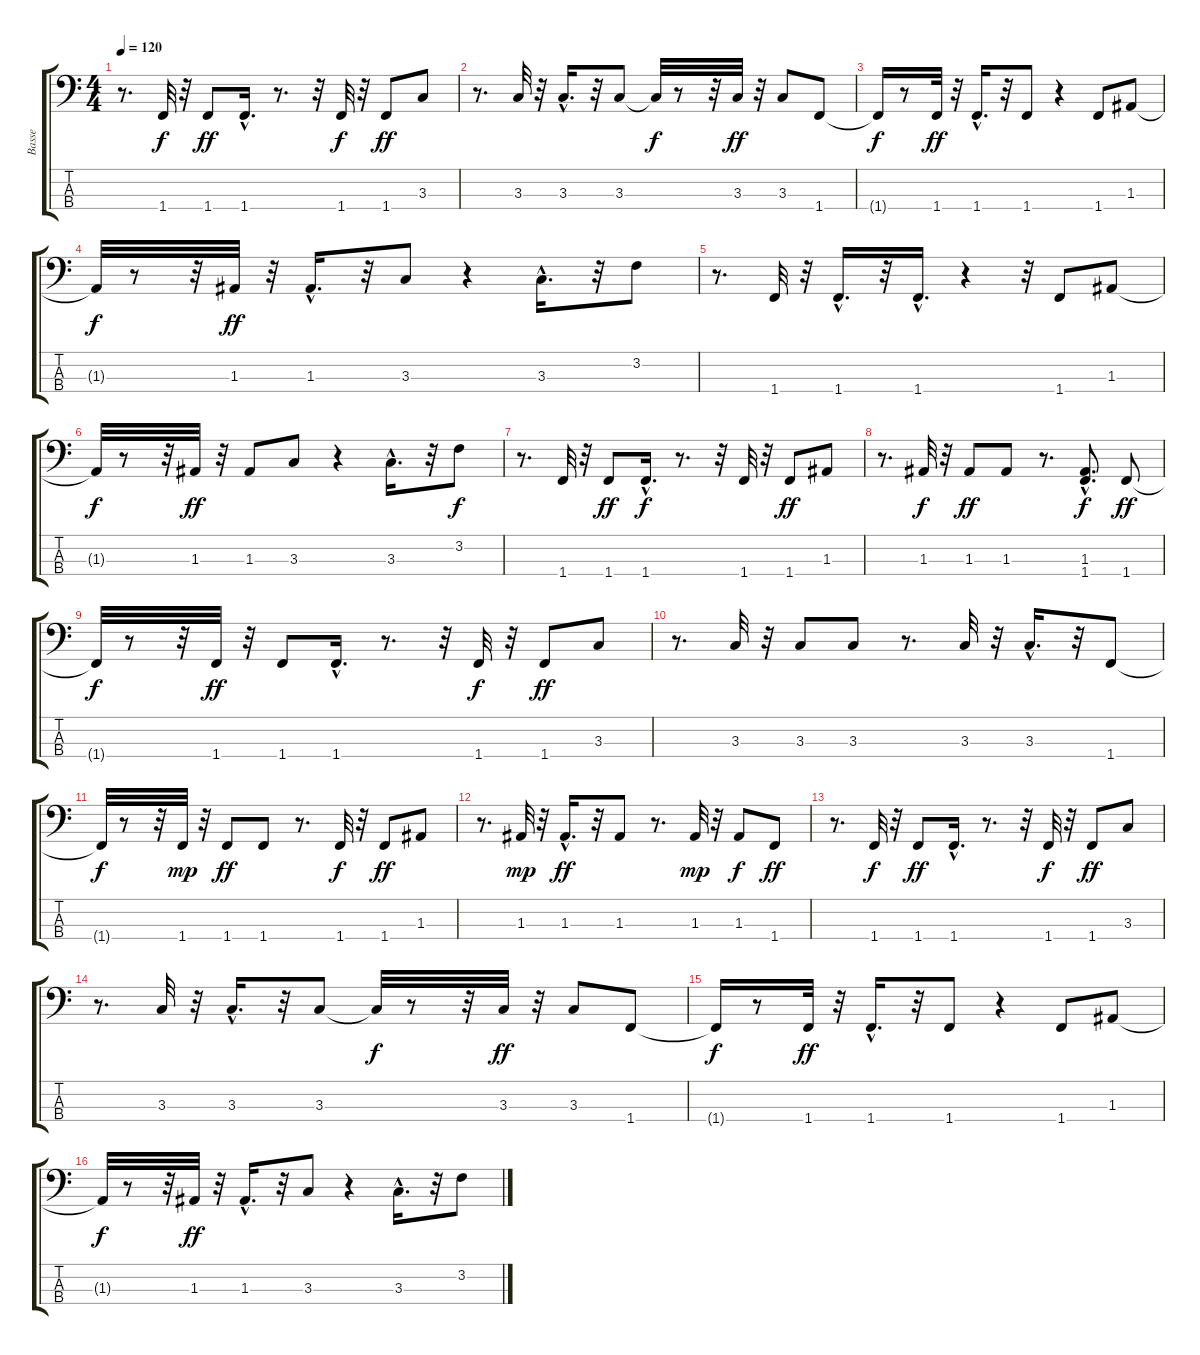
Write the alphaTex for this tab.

\track ("Basse" "Basse") {instrument electricbassfinger}
\staff {score tabs}
\tuning (G2 D2 A1 E1) {hide}
\ts (4 4)
\tempo 120
\clef f4
\ks c
r.8{d dy ff} 1.4.32{dy f} r.32 1.4.8{dy ff} 1.4{hac}.16{d} r.8{d} r.32 1.4.32{dy f} r.32 1.4.8{dy ff} 3.3.8 |
r.8{d} 3.3.32 r.32 3.3{hac}.16{d} r.32 3.3.8 3.3{t}.32{dy f} r.8 r.32 3.3.32{dy ff} r.32 3.3.8 1.4.8 |
1.4{t}.16{dy f} r.8 1.4.32{dy ff} r.32 1.4{hac}.16{d} r.32 1.4.8 r.4 1.4.8 1.3.8 |
1.3{t}.32{dy f} r.8 r.32 1.3.32{dy ff} r.32 1.3{hac}.16{d} r.32 3.3.8 r.4 3.3{hac}.16{d} r.32 3.2.8 |
r.8{d} 1.4.32 r.32 1.4{hac}.16{d} r.32 1.4{hac}.16{d} r.4 r.32 1.4.8 1.3.8 |
1.3{t}.32{dy f} r.8 r.32 1.3.32{dy ff} r.32 1.3.8 3.3.8 r.4 3.3{hac}.16{d} r.32 3.2.8{dy f} |
r.8{d} 1.4.32 r.32 1.4.8{dy ff} 1.4{hac}.16{d dy f} r.8{d} r.32 1.4.32 r.32 1.4.8{dy ff} 1.3.8 |
r.8{d} 1.3.32{dy f} r.32 1.3.8{dy ff} 1.3.8 r.8{d} (1.3{hac} 1.4).8{d dy f} 1.4.8{dy ff} |
1.4{t}.32{dy f} r.8 r.32 1.4.32{dy ff} r.32 1.4.8 1.4{hac}.16{d} r.8{d} r.32 1.4.32{dy f} r.32 1.4.8{dy ff} 3.3.8 |
r.8{d} 3.3.32 r.32 3.3.8 3.3.8 r.8{d} 3.3.32 r.32 3.3{hac}.16{d} r.32 1.4.8 |
1.4{t}.32{dy f} r.8 r.32 1.4.32{dy mp} r.32 1.4.8{dy ff} 1.4.8 r.8{d} 1.4.32{dy f} r.32 1.4.8{dy ff} 1.3.8 |
r.8{d} 1.3.32{dy mp} r.32 1.3{hac}.16{d dy ff} r.32 1.3.8 r.8{d} 1.3.32{dy mp} r.32 1.3.8{dy f} 1.4.8{dy ff} |
r.8{d} 1.4.32{dy f} r.32 1.4.8{dy ff} 1.4{hac}.16{d} r.8{d} r.32 1.4.32{dy f} r.32 1.4.8{dy ff} 3.3.8 |
r.8{d} 3.3.32 r.32 3.3{hac}.16{d} r.32 3.3.8 3.3{t}.32{dy f} r.8 r.32 3.3.32{dy ff} r.32 3.3.8 1.4.8 |
1.4{t}.16{dy f} r.8 1.4.32{dy ff} r.32 1.4{hac}.16{d} r.32 1.4.8 r.4 1.4.8 1.3.8 |
1.3{t}.32{dy f} r.8 r.32 1.3.32{dy ff} r.32 1.3{hac}.16{d} r.32 3.3.8 r.4 3.3{hac}.16{d} r.32 3.2.8
